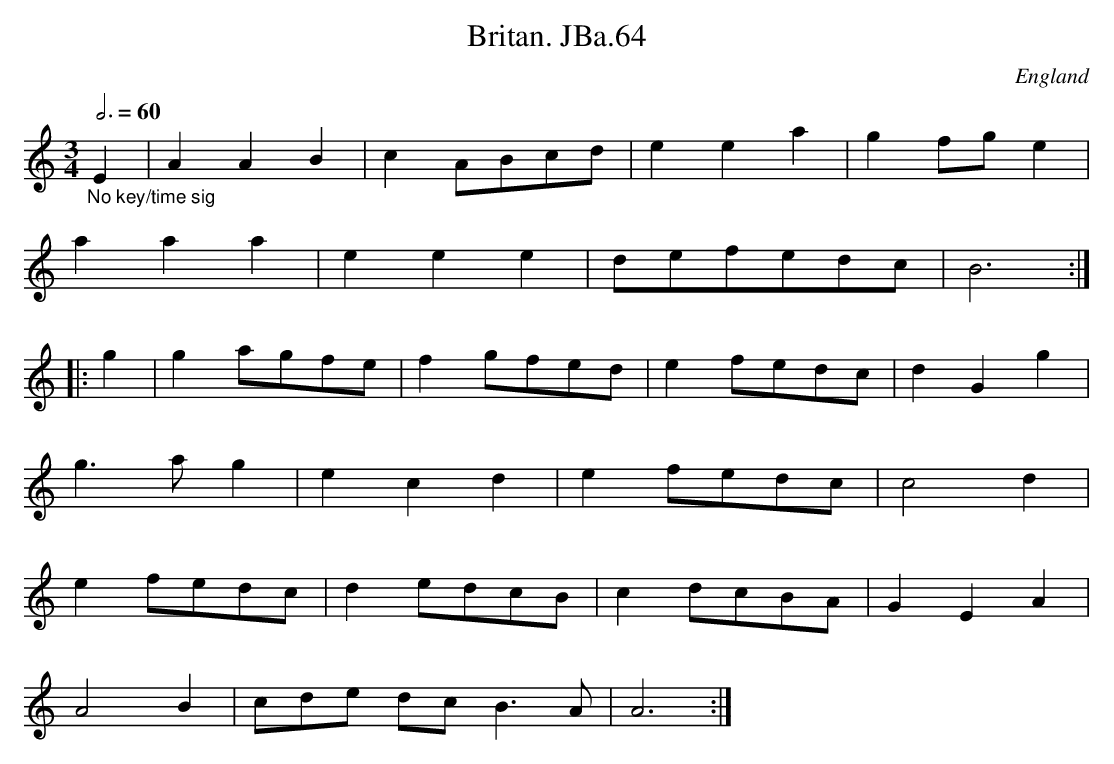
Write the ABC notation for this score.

X:1
T:Britan. JBa.64
L:1/4
M:3/4
O:England
Q:3/4=60
K:A minor
"_No key/time sig"
E  | AAB | c A/B/c/d/ | eea | g f/g/  e |!
aaa | eee | d/e/f/e/d/c/ | B3:|!
|:g | g a/g/f/e/ | f g/f/e/d/ | e f/e/d/c/ | dGg |!
g>a g | ecd | e f/e/d/c/ | c2 d |!
e f/e/d/c/ |  d e/d/c/B/ | c d/c/B/A/ | GEA | !
A2B | c/d/e/ d/c/B>A | A3 :|
